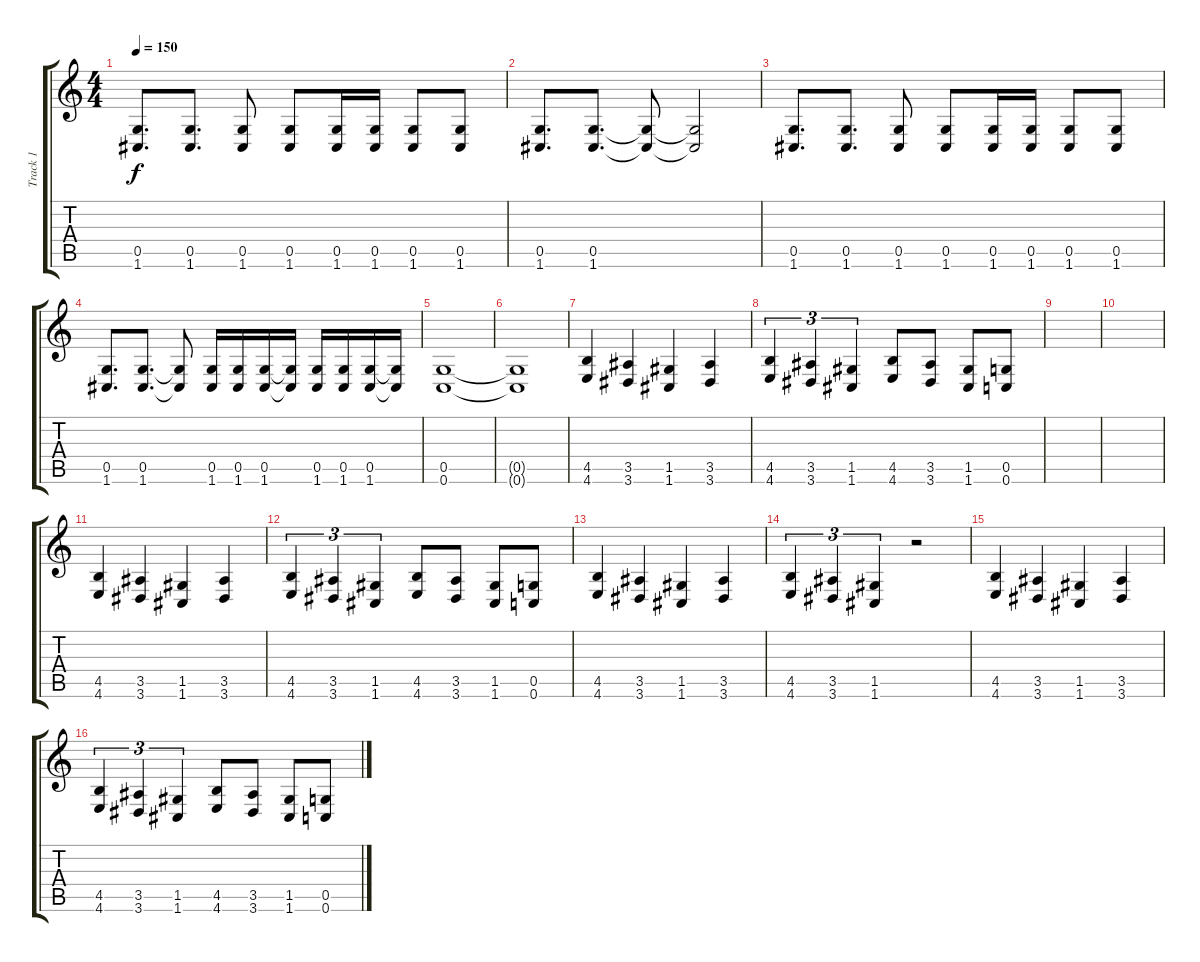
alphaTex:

\track ("Track 1" "Track 1") {instrument distortionguitar}
\staff {score tabs}
\tuning (D4 A3 F3 C3 G2 C2) {hide}
\ts (4 4)
\tempo 150
\clef g2
\ks c
(0.5 1.6).8{d dy f} (0.5 1.6).8{d} (0.5 1.6).8 (0.5 1.6).8 (0.5 1.6).16 (0.5 1.6).16 (0.5 1.6).8 (0.5 1.6).8 |
(0.5 1.6).8{d} (0.5 1.6).8{d} (0.5{t} 1.6{t}).8 (0.5{t} 1.6{t}).2 |
(0.5 1.6).8{d} (0.5 1.6).8{d} (0.5 1.6).8 (0.5 1.6).8 (0.5 1.6).16 (0.5 1.6).16 (0.5 1.6).8 (0.5 1.6).8 |
(0.5 1.6).8{d} (0.5 1.6).8{d} (0.5{t} 1.6{t}).8 (0.5 1.6).16 (0.5 1.6).16 (0.5 1.6).16 (0.5{t} 1.6{t}).16 (0.5 1.6).16 (0.5 1.6).16 (0.5 1.6).16 (0.5{t} 1.6{t}).16 |
(0.5 0.6).1 |
(0.5{t} 0.6{t}).1 |
(4.5 4.6).4 (3.5 3.6).4 (1.5 1.6).4 (3.5 3.6).4 |
(4.5 4.6).4{tu (3 2)} (3.5 3.6).4{tu (3 2)} (1.5 1.6).4{tu (3 2)} (4.5 4.6).8 (3.5 3.6).8 (1.5 1.6).8 (0.5 0.6).8 |
|
|
(4.5 4.6).4 (3.5 3.6).4 (1.5 1.6).4 (3.5 3.6).4 |
(4.5 4.6).4{tu (3 2)} (3.5 3.6).4{tu (3 2)} (1.5 1.6).4{tu (3 2)} (4.5 4.6).8 (3.5 3.6).8 (1.5 1.6).8 (0.5 0.6).8 |
(4.5 4.6).4 (3.5 3.6).4 (1.5 1.6).4 (3.5 3.6).4 |
(4.5 4.6).4{tu (3 2)} (3.5 3.6).4{tu (3 2)} (1.5 1.6).4{tu (3 2)} r.2 |
(4.5 4.6).4 (3.5 3.6).4 (1.5 1.6).4 (3.5 3.6).4 |
(4.5 4.6).4{tu (3 2)} (3.5 3.6).4{tu (3 2)} (1.5 1.6).4{tu (3 2)} (4.5 4.6).8 (3.5 3.6).8 (1.5 1.6).8 (0.5 0.6).8
